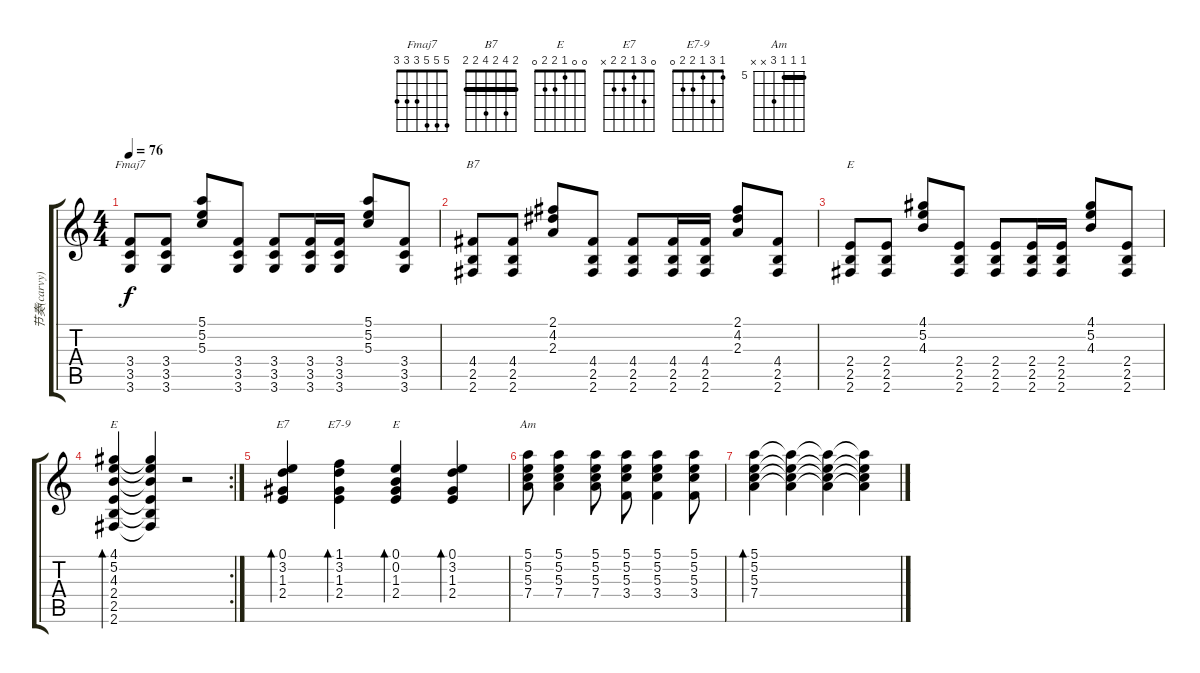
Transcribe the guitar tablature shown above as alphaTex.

\track ("节奏(carvy)" "节奏(carvy)") {instrument acousticguitarsteel}
\staff {score tabs}
\tuning (E4 B3 G3 D3 A2 E2) {hide}
\chord ("Fmaj7" 5 5 5 3 3 3)
\chord ("B7" 2 4 2 4 2 2) {barre 2}
\chord ("E" 4 5 4 2 2 x) {barre (2 4)}
\chord ("E" 4 5 4 2 2 0) {barre (2 4)}
\chord ("E7" 0 3 1 2 2 x)
\chord ("E7-9" 1 3 1 2 2 0)
\chord ("E" 0 0 1 2 2 0)
\chord ("Am" 5 5 5 7 x x) {firstfret 5 barre 5}
\ts (4 4)
\tempo 76
\clef g2
\ks c
(3.4 3.5 3.6).8{ch "Fmaj7" dy f} (3.4 3.5 3.6).8 (5.1 5.2 5.3).8 (3.4 3.5 3.6).8 (3.4 3.5 3.6).8 (3.4 3.5 3.6).16 (3.4 3.5 3.6).16 (5.1 5.2 5.3).8 (3.4 3.5 3.6).8 |
(4.4 2.5 2.6).8{ch "B7"} (4.4 2.5 2.6).8 (2.1 4.2 2.3).8 (4.4 2.5 2.6).8 (4.4 2.5 2.6).8 (4.4 2.5 2.6).16 (4.4 2.5 2.6).16 (2.1 4.2 2.3).8 (4.4 2.5 2.6).8 |
(2.4 2.5 2.6).8{ch "E"} (2.4 2.5 2.6).8 (4.1 5.2 4.3).8 (2.4 2.5 2.6).8 (2.4 2.5 2.6).8 (2.4 2.5 2.6).16 (2.4 2.5 2.6).16 (4.1 5.2 4.3).8 (2.4 2.5 2.6).8 |
\rc 2
(4.1 5.2 4.3 2.4 2.5 2.6).4{bd 120 ch "E"} (4.1{t} 5.2{t} 4.3{t} 2.4{t} 2.5{t} 2.6{t}).4 r.2 |
(0.1 3.2 1.3 2.4).4{bd 240 ch "E7"} (1.1 3.2 1.3 2.4).4{bd 240 ch "E7-9"} (0.1 0.2 1.3 2.4).4{bd 240 ch "E"} (0.1 3.2 1.3 2.4).4{bd 240} |
(5.1 5.2 5.3 7.4).8{ch "Am"} (5.1 5.2 5.3 7.4).4 (5.1 5.2 5.3 7.4).8 (5.1 5.2 5.3 3.4).8 (5.1 5.2 5.3 3.4).4 (5.1 5.2 5.3 3.4).8 |
(5.1 5.2 5.3 7.4).4{bd 120} (5.1{t} 5.2{t} 5.3{t} 7.4{t}).4 (5.1{t} 5.2{t} 5.3{t} 7.4{t}).4 (5.1{t} 5.2{t} 5.3{t} 7.4{t}).4
